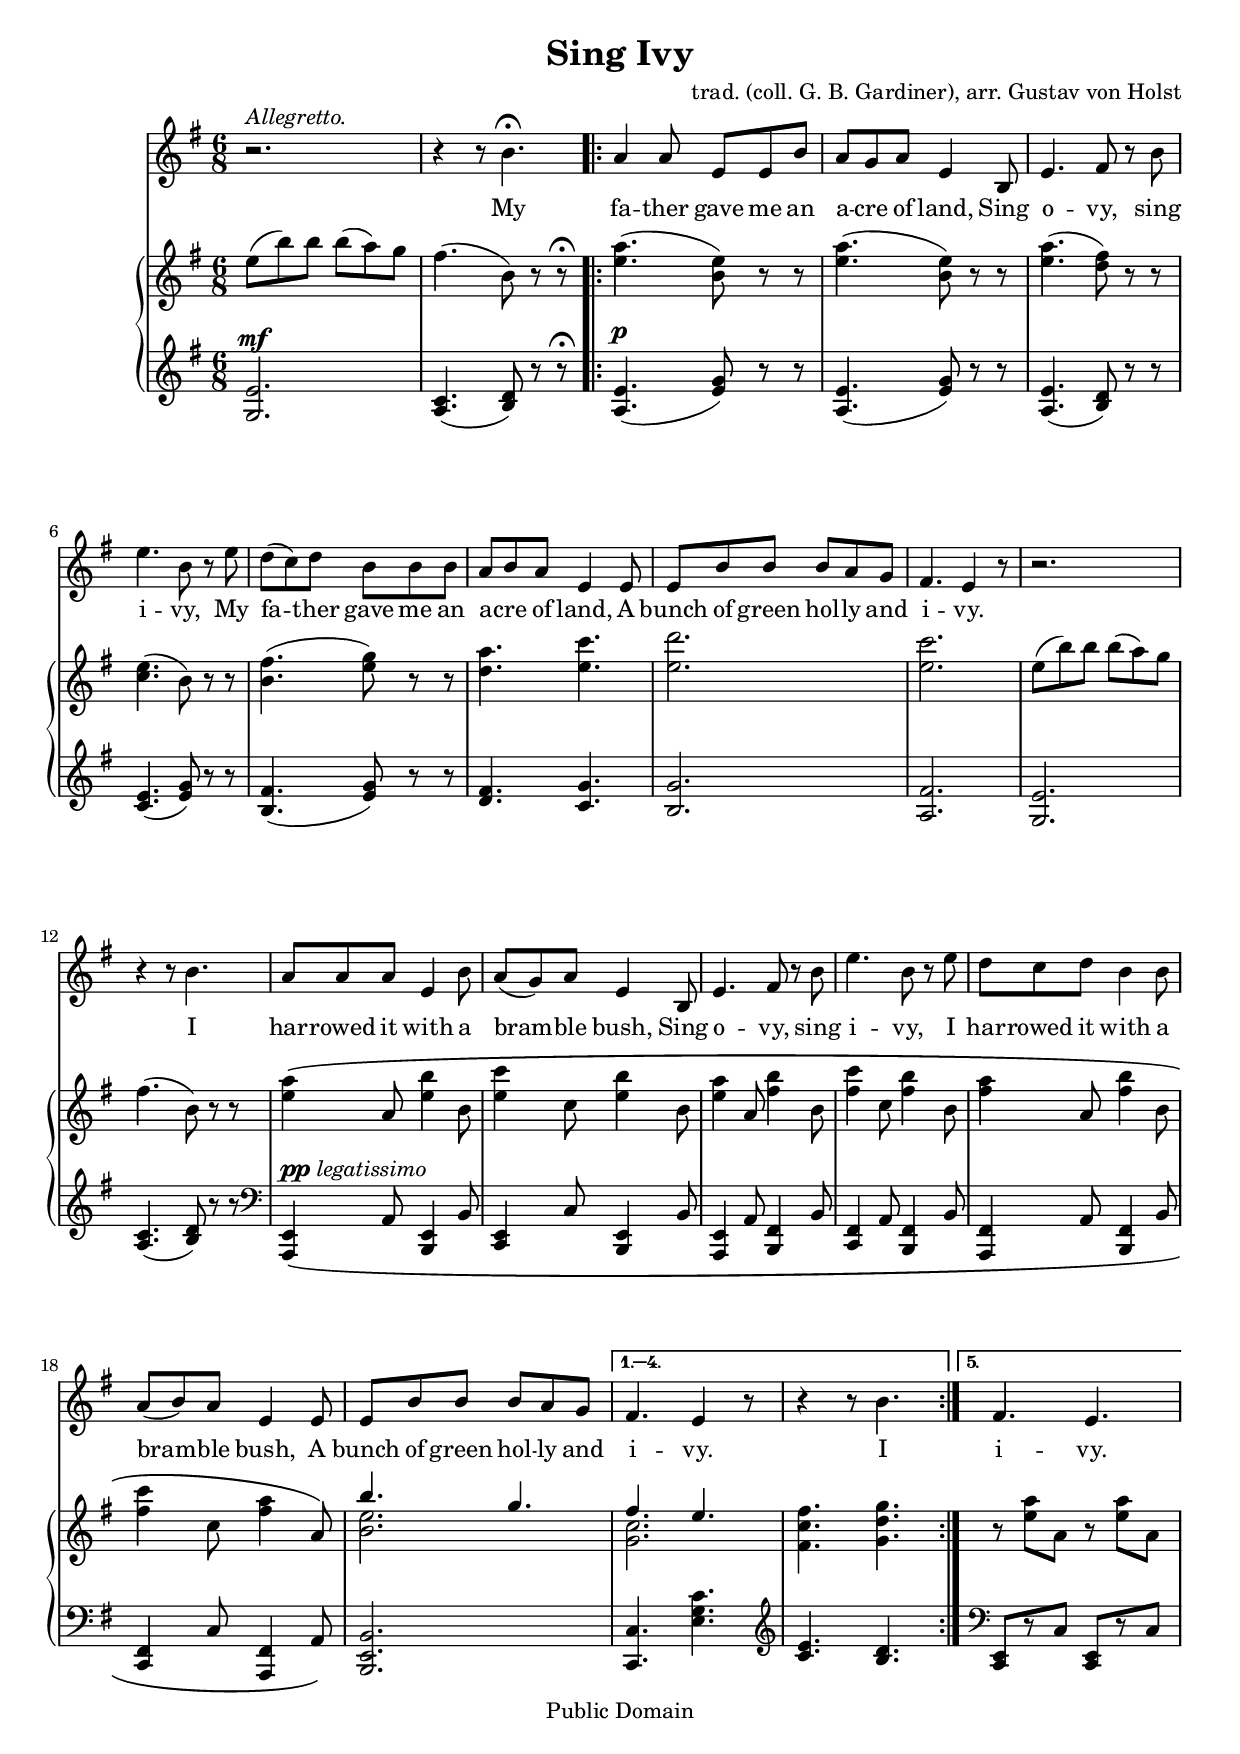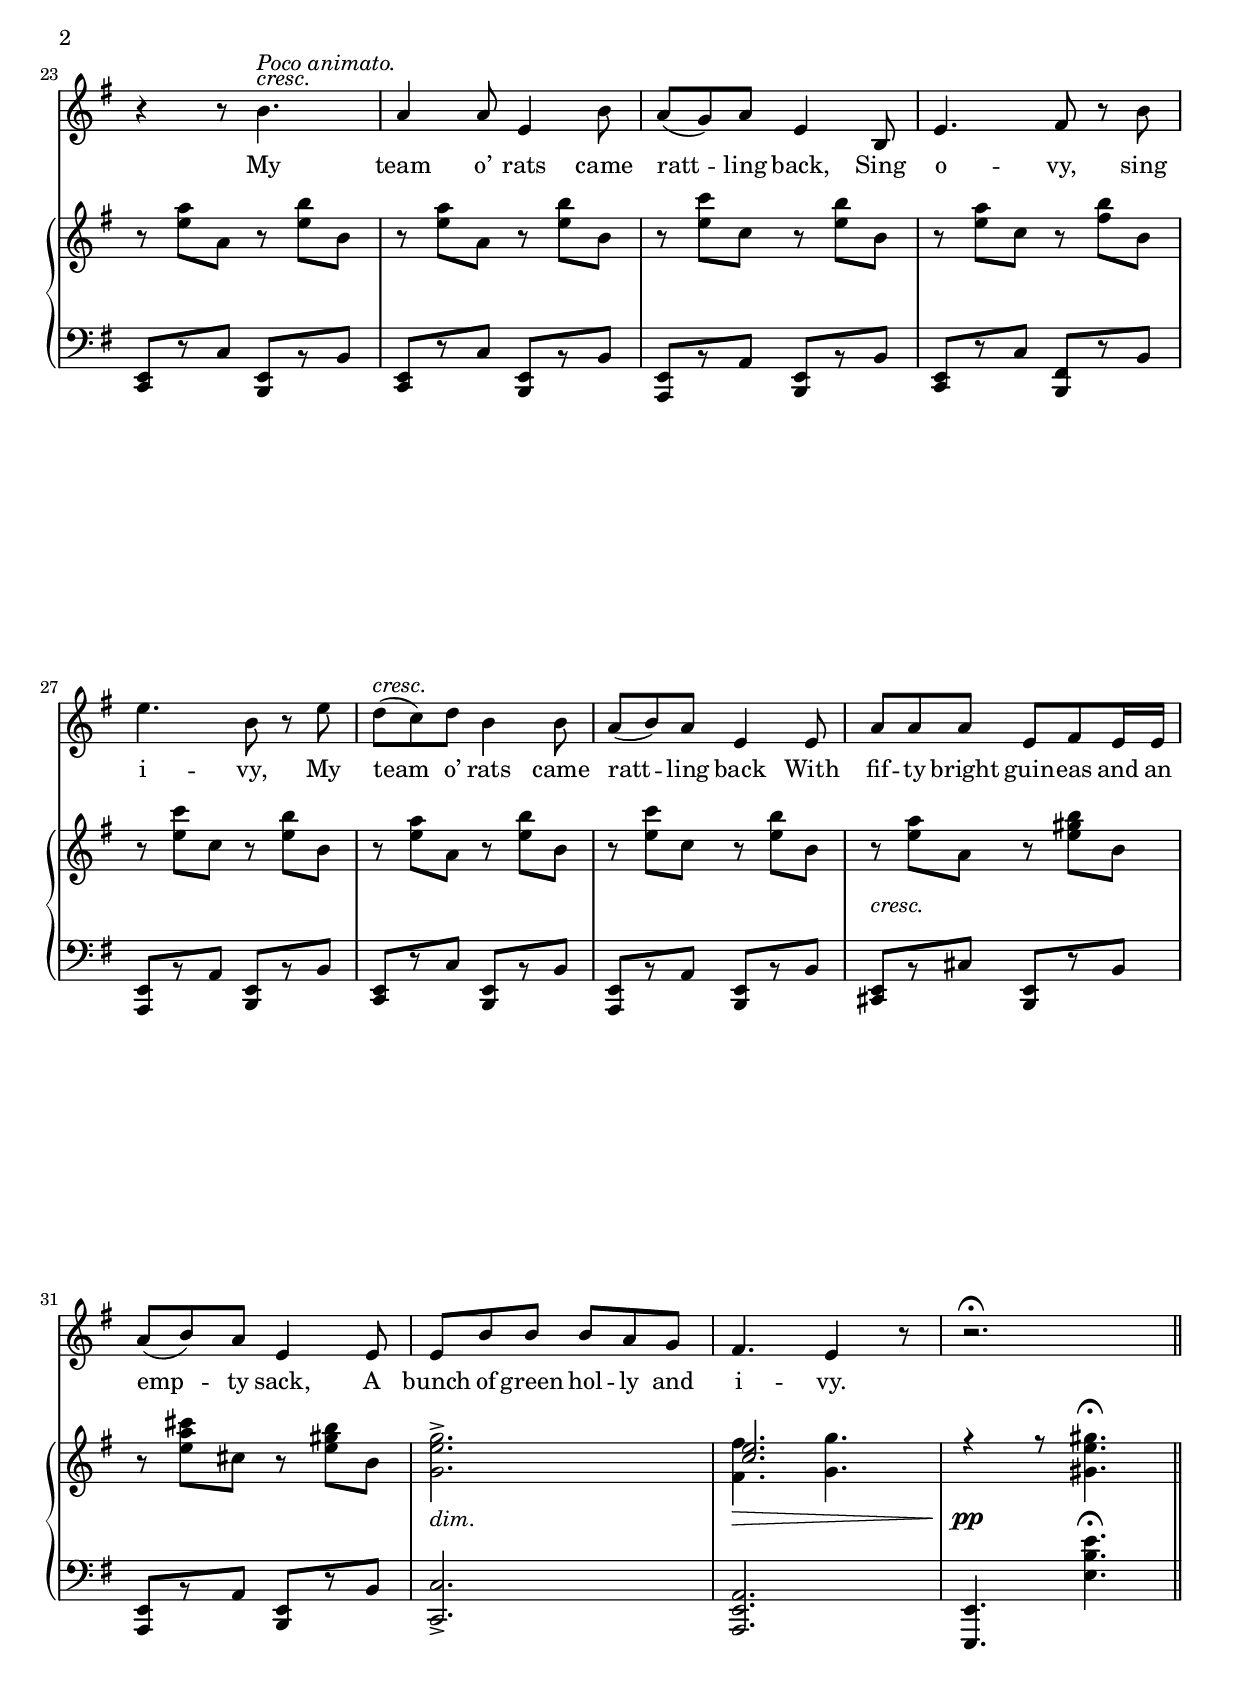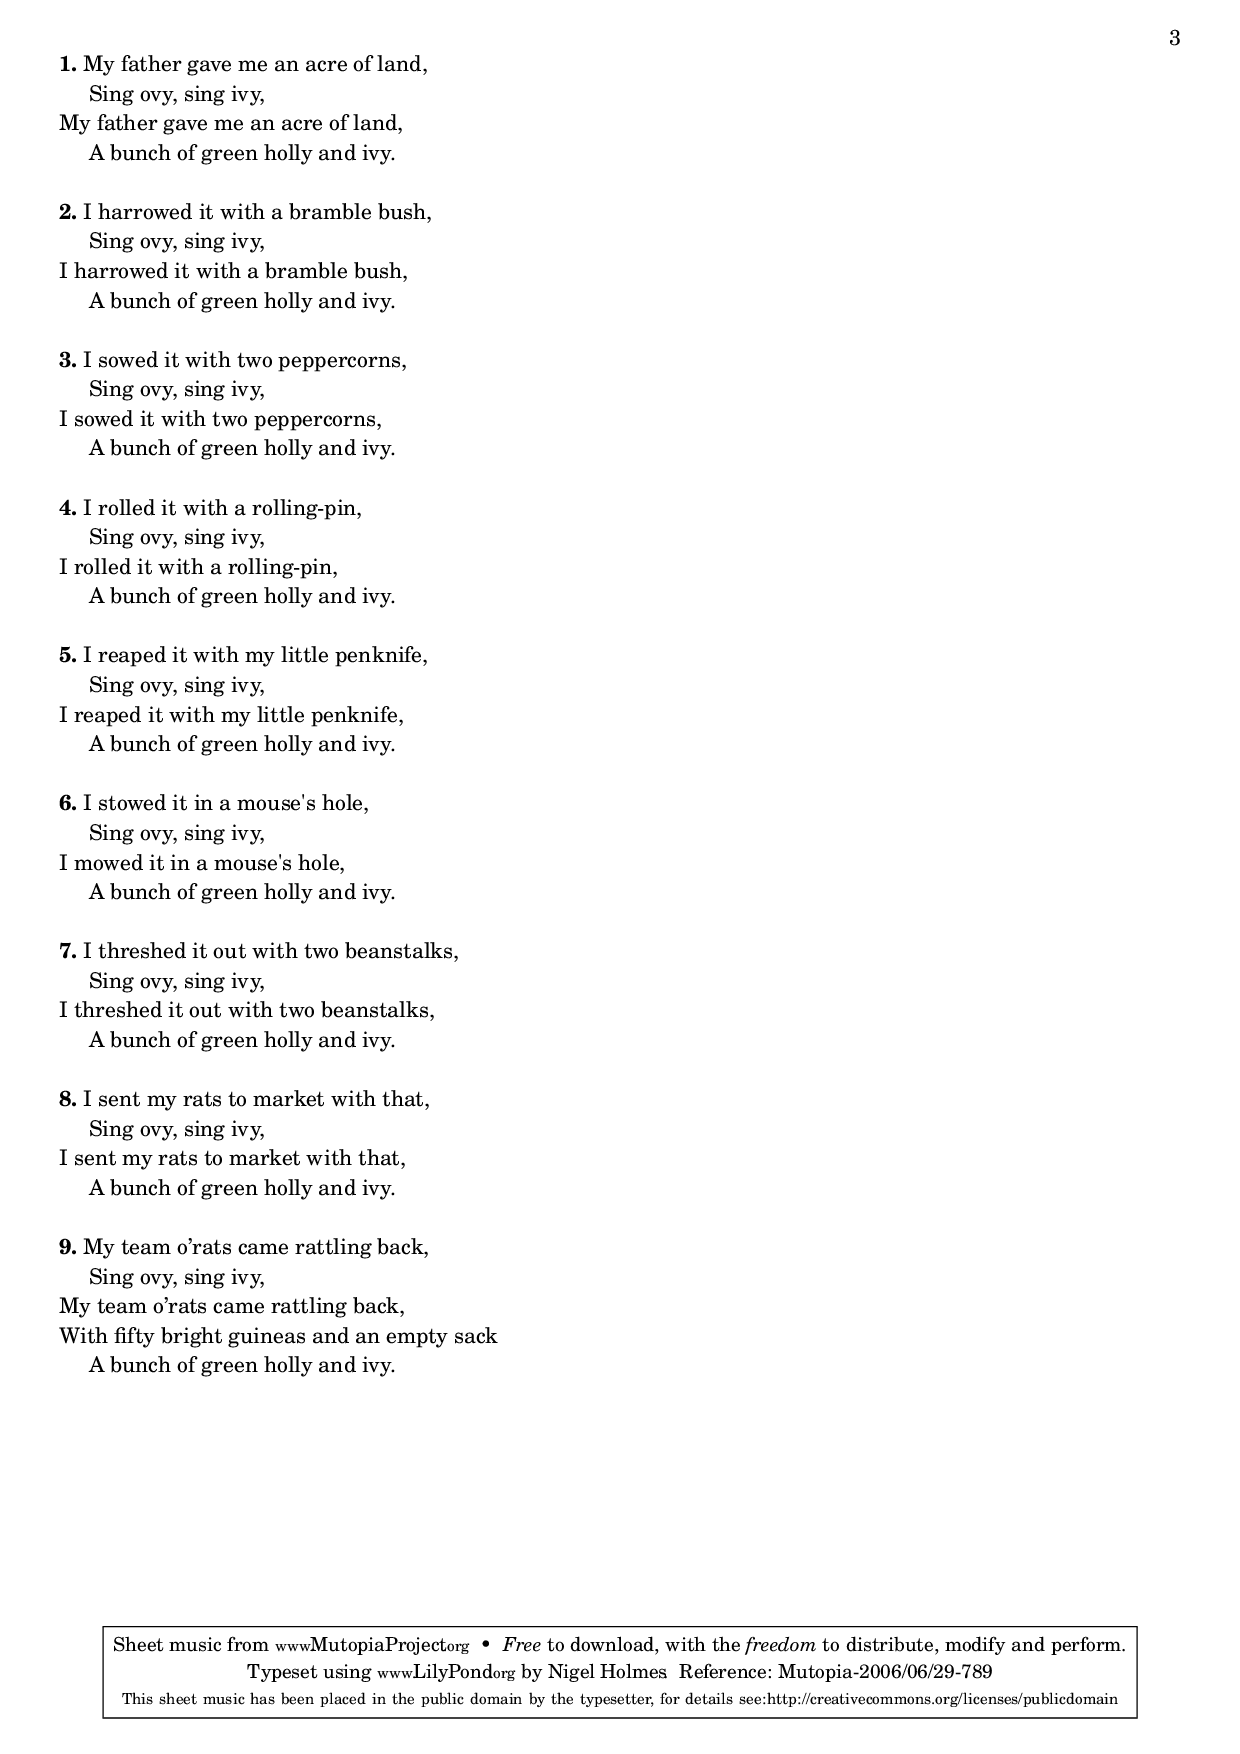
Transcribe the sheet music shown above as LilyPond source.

#(ly:set-option 'point-and-click #f)

\version "2.8.3"

\header {

title = "Sing Ivy"
composer = "trad. (coll. G. B. Gardiner), arr. Gustav von Holst"
%instrument = "Voice, Piano"




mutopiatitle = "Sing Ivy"
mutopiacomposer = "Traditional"
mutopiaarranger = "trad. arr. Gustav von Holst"
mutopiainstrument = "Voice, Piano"
date = "1909"
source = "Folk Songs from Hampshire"
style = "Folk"
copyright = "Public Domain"
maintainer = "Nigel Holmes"
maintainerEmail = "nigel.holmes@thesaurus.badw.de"
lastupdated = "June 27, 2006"

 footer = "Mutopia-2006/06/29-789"
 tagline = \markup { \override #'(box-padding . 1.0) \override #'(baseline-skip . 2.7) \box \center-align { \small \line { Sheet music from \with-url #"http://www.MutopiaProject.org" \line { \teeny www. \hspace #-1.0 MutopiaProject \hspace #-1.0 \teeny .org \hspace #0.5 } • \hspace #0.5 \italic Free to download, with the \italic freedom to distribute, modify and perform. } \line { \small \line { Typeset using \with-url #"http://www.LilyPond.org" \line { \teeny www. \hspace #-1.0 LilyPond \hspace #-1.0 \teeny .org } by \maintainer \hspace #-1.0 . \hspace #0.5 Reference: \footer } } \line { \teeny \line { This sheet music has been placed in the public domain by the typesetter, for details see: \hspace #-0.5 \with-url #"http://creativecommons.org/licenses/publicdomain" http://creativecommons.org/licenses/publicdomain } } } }
}



#(set-global-staff-size 19)

\paper {

#(set-default-paper-size "letter")

raggedbottom = ##t

}



melody = \relative c'' \context Voice = "singer"

{

\set Staff.midiInstrument = "flute"

\key g\major

\time 6/8

\clef treble



r2.^\markup {\italic Allegretto.}

r4 r8

b4.\fermata
%repeat start

a4 a8 e8 e b' a g a e4

b8 e4. fis8 r8 b e4. b8

r8 e d (c) d b b b a b a e4 e8 e b' b b a g fis4. e4

r8 r2. r4 r8

b'4. a8 a a e4 b'8 a (g) a e4

b8 e4. fis8 r8 b e4. b8 r8

e8 d c d b4 b8 a (b) a e4

e8 e b' b b a g
%}
%\alternative{

{fis4. e4 r8 r4 r8 b'4.}

{ fis4. e \break}

%}



r4 r8 b'4.^\markup {\italic cresc.}^\markup{\italic Poco \italic 
animato.} a4 a8 e4 b'8 a (g) a e4

b8 e4. fis8 r b e4. b8 r

e d^\markup{\italic cresc.} (c) d b4 b8 a (b) a e4 e8

a8 a a e fis e16 e a8 (b) a e4 e8 e b' b b a g fis4. e4 r8 r2.\fermata

\bar "||"

}



text = \lyricmode {

My fa -- ther gave me an a -- cre of land,

Sing o -- vy, sing i -- vy,

My fa -- ther gave me an a -- cre of land,

A bunch of green hol -- ly and i -- vy.

I har -- rowed it with a bram -- ble bush,

Sing o -- vy, sing i -- vy,

I har -- rowed it with a bram -- ble bush,

A bunch of green hol -- ly and i -- vy.

I



i -- vy.



My team o’ rats came ratt -- ling back,

Sing o -- vy, sing i -- vy,

My team o’ rats came ratt -- ling back

With fif -- ty bright guin -- eas and an emp -- ty sack,

A bunch of green hol -- ly and i -- vy.

}





upper = \relative c''{

\key g\major

\override DynamicText #'extra-offset = #'(0.0 . -2.5)


e8_\mf (b') b b (a) g fis4. (b,8) r r \fermata


<e a>4._\p (<b e>8) r r

<e a>4. (<b e>8) r r

<e a>4. (<d fis>8) r r

<c e>4. (b8) r r

<b fis'>4. (<e g>8) r r

<d a'>4. <e c'>

<e d'>2. <e c'>2.

e8 (b') b b (a) g

fis4. (b,8) r r
\once \override TextScript #'extra-offset = #'(0.0 . -2.5)

<e a>4_\markup{\dynamic pp \italic legatissimo} \( a,8 <e' b'>4 b8 <e 
c'>4 c8 <e b'>4

b8 <e a>4 a,8 <fis' b>4 b,8 <fis' c'>4 c8 <fis b>4

b,8 <fis' a>4 a,8 <fis' b>4 b,8 <fis' c'>4 c8 <fis a>4

a,8\) <<{\stemDown <b e>2. <g c>} \\ {\stemUp b'4. g fis e}>> <fis, c' 
fis> <g d' g>



r8 <e' a> a, r <e' a> a, r <e' a> a,

r8 <e' b'> b r <e a> a, r <e' b'> b r <e c'> c r <e b'>

b r <e a> c r <fis b> b, r <e c'> c r <e b'>

b r <e a> a, r <e' b'> b r <e c'> c r <e b'>


b \once \override TextScript #'extra-offset = #'(0.0 . -2.5)
r_\markup{\italic cresc.} <e a> a, r <e' gis b> b r <e a cis> cis r
<e gis b>


b \once \override TextScript #'extra-offset = #'(0.0 . -1)
<g e' g>2.\accent_\markup {\italic dim.}
<<{\stemDown <fis fis'>4._\> <g g'> r4_\pp r8
\once \override Script #'padding = #1 <gis e' gis>4.\fermata}\\
{\stemUp <c e>2. }>>



}



lower = \relative c'{

\key g\major

\clef treble

<g e'>2. <a c>4. (<b d>8) r r\fermata
\repeat volta 5 {

<a e'>4. (<e' g>8) r r

<a, e'>4. (<e' g>8) r r

<a, e'>4. (<b d>8) r r

<c e>4. (<e g>8) r r

<b fis'>4. (<e g>8) r r

<d fis>4. <c g'>

<b g'>2. <a fis'> <g e'>

<a c>4. (<b d>8) r r

\clef bass

<a,, e'>4 \( a'8 <b, e>4 b'8 <c, e>4 c'8 <b, e>4

b'8 <a, e'>4 a'8 <b, fis'>4 b'8 <c, fis>4 a'8 <b, fis'>4

b'8 <a, fis'>4 a'8 <b, fis'>4 b'8 <c, fis>4 c'8 <a, fis'>4

a'8 \)
<b, e b'>2.
}

\alternative { {

<c c'>4. <e' g c>

\clef treble <c' e> <b d>}


{
\once \override Score.BreakAlignment #'break-align-orders = #(make-vector 3
'(span-bar
breathing-sign
staff-bar
key
clef
time-signature))

\clef bass

<c,, e>8 [ r c'] <c, e> [r c']
}
}
<c, e> [r c']

<b, e> [r b'] <c, e> [r c'] <b, e> [r b'] <a, e'> [r a'] <b, e> [r

b'] <c, e> [r c'] <b, fis'> [r b'] <a, e'> [r a'] <b, e> [r

b'] <c, e> [r c'] <b, e> [r b'] <a, e'> [r a'] <b, e> [r

b'] <cis, e> [r cis'] <b, e> [r b'] <a, e'> [r a'] <b, e> [r

b'] <c, c'>2.\accent <a e' a> <e e'>4.
\once \override Script #'padding = #1
<e'' b' e>\fermata

}





\book{

\score{<<

\new Staff<< \melody >>

\lyricsto "singer"\new Lyrics \text

\context PianoStaff<<

\new Staff\upper

\new Staff\lower

 >>

 >>

\layout{}

\midi {

\tempo 8 =150}

}
\markup { \column{
\line {\bold 1. My father gave me an acre of land,}
\line {\hspace #3.0 Sing ovy, sing ivy,}
\line {My father gave me an acre of land,}
\line {\hspace #3.0 A bunch of green holly and ivy.}
\line {" "}
\line {\bold 2. I harrowed it with a bramble bush,}
\line {\hspace #3.0 Sing ovy, sing ivy,}
\line {I harrowed it with a bramble bush,}
\line {\hspace #3.0 A bunch of green holly and ivy.}
\line {" "}
\line {\bold 3. I sowed it with two peppercorns,}
\line {\hspace #3.0 Sing ovy, sing ivy,}
\line {I sowed it with two peppercorns,}
\line {\hspace #3.0 A bunch of green holly and ivy.}
\line {" "}
\line {\bold 4. I rolled it with a rolling-pin,}
\line {\hspace #3.0 Sing ovy, sing ivy,}
\line {I rolled it with a rolling-pin,}
\line {\hspace #3.0 A bunch of green holly and ivy.}
\line {" "}
\line {\bold 5. I reaped it with my little penknife,}
\line {\hspace #3.0 Sing ovy, sing ivy,}
\line {I reaped it with my little penknife,}
\line {\hspace #3.0 A bunch of green holly and ivy.}
\line {" "}
\line {\bold 6. I stowed it in a mouse's hole,}
\line {\hspace #3.0 Sing ovy, sing ivy,}
\line {I mowed it in a mouse's hole,}
\line {\hspace #3.0 A bunch of green holly and ivy.}
\line {" "}
\line {\bold 7. I threshed it out with two beanstalks,}
\line {\hspace #3.0 Sing ovy, sing ivy,}
\line {I threshed it out with two beanstalks,}
\line {\hspace #3.0 A bunch of green holly and ivy.}
\line {" "}
\line {\bold 8. I sent my rats to market with that,}
\line {\hspace #3.0 Sing ovy, sing ivy,}
\line {I sent my rats to market with that,}
\line {\hspace #3.0 A bunch of green holly and ivy.}
\line {" "}
\line {\bold 9. My team o’rats came rattling back,}
\line {\hspace #3.0 Sing ovy, sing ivy,}
\line {My team o’rats came rattling back,}
\line {With fifty bright guineas and an empty sack}
\line {\hspace #3.0 A bunch of green holly and ivy.}%}
}
}

}










